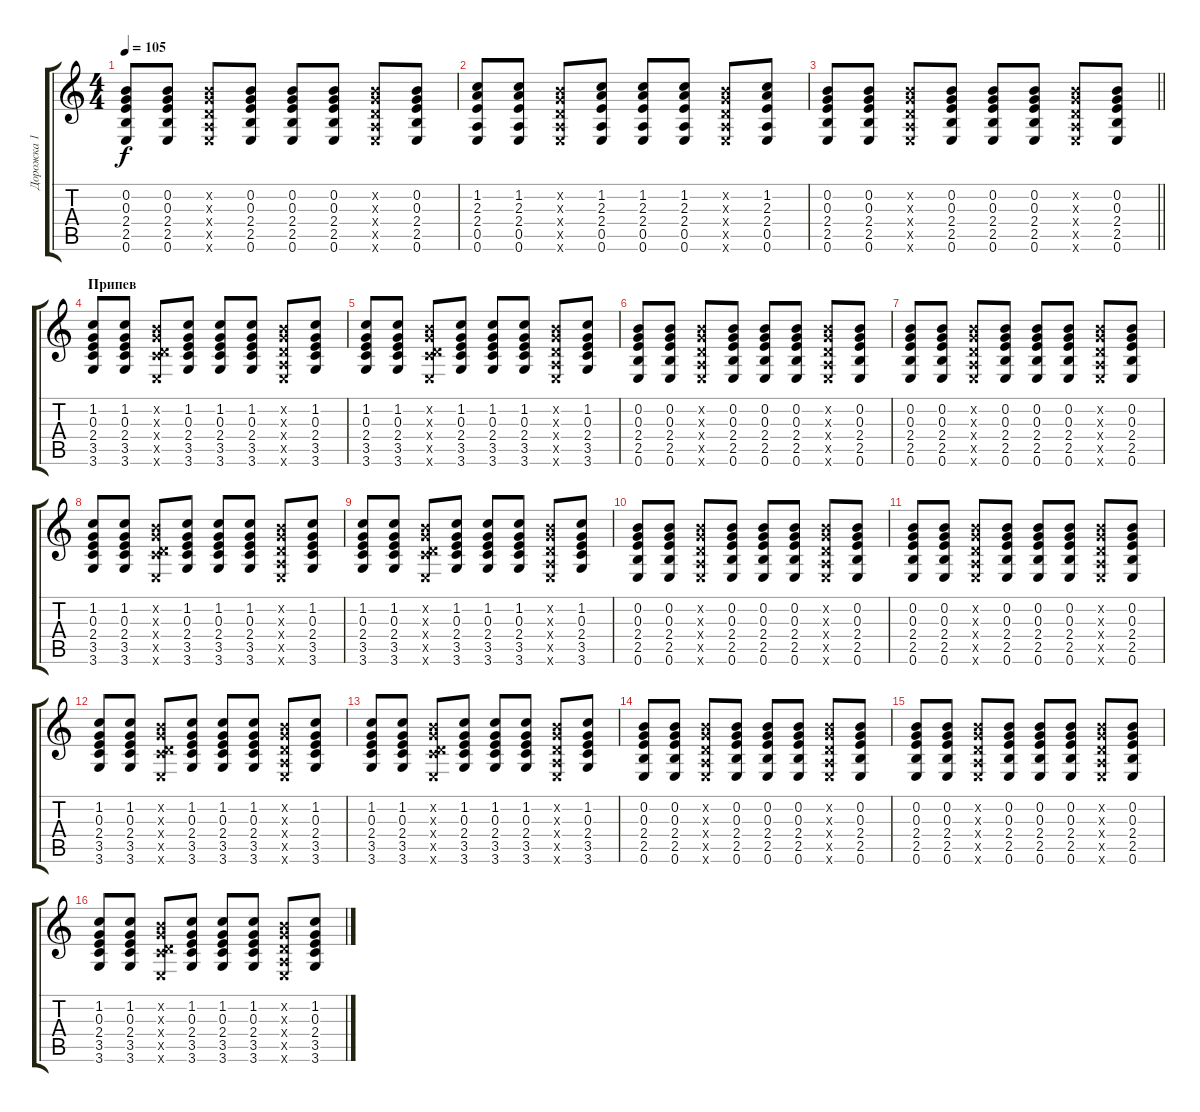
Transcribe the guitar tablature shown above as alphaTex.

\track ("Дорожка 1" "Дорожка 1") {instrument acousticguitarsteel}
\staff {score tabs}
\tuning (E4 B3 G3 D3 A2 E2) {hide}
\ts (4 4)
\tempo 105
\clef g2
\ks c
(0.2 0.3 2.4 2.5 0.6).8{dy f} (0.2 0.3 2.4 2.5 0.6).8 (0.2{x} 0.3{x} 0.4{x} 0.5{x} 0.6{x}).8 (0.2 0.3 2.4 2.5 0.6).8 (0.2 0.3 2.4 2.5 0.6).8 (0.2 0.3 2.4 2.5 0.6).8 (0.2{x} 0.3{x} 0.4{x} 0.5{x} 0.6{x}).8 (0.2 0.3 2.4 2.5 0.6).8 |
(1.2 2.3 2.4 0.5 0.6).8 (1.2 2.3 2.4 0.5 0.6).8 (0.2{x} 0.3{x} 0.4{x} 0.5{x} 0.6{x}).8 (1.2 2.3 2.4 0.5 0.6).8 (1.2 2.3 2.4 0.5 0.6).8 (1.2 2.3 2.4 0.5 0.6).8 (0.2{x} 0.3{x} 0.4{x} 0.5{x} 0.6{x}).8 (1.2 2.3 2.4 0.5 0.6).8 |
\barLineRight lightlight
(0.2 0.3 2.4 2.5 0.6).8 (0.2 0.3 2.4 2.5 0.6).8 (0.2{x} 0.3{x} 0.4{x} 0.5{x} 0.6{x}).8 (0.2 0.3 2.4 2.5 0.6).8 (0.2 0.3 2.4 2.5 0.6).8 (0.2 0.3 2.4 2.5 0.6).8 (0.2{x} 0.3{x} 0.4{x} 0.5{x} 0.6{x}).8 (0.2 0.3 2.4 2.5 0.6).8 |
\section ("" "Припев")
(1.2 0.3 2.4 3.5 3.6).8 (1.2 0.3 2.4 3.5 3.6).8 (0.2{x} 0.3{x} 0.4{x} 3.5{x} 0.6{x}).8 (1.2 0.3 2.4 3.5 3.6).8 (1.2 0.3 2.4 3.5 3.6).8 (1.2 0.3 2.4 3.5 3.6).8 (0.2{x} 0.3{x} 0.4{x} 0.5{x} 0.6{x}).8 (1.2 0.3 2.4 3.5 3.6).8 |
(1.2 0.3 2.4 3.5 3.6).8 (1.2 0.3 2.4 3.5 3.6).8 (0.2{x} 0.3{x} 0.4{x} 3.5{x} 0.6{x}).8 (1.2 0.3 2.4 3.5 3.6).8 (1.2 0.3 2.4 3.5 3.6).8 (1.2 0.3 2.4 3.5 3.6).8 (0.2{x} 0.3{x} 0.4{x} 0.5{x} 0.6{x}).8 (1.2 0.3 2.4 3.5 3.6).8 |
(0.2 0.3 2.4 2.5 0.6).8 (0.2 0.3 2.4 2.5 0.6).8 (0.2{x} 0.3{x} 0.4{x} 0.5{x} 0.6{x}).8 (0.2 0.3 2.4 2.5 0.6).8 (0.2 0.3 2.4 2.5 0.6).8 (0.2 0.3 2.4 2.5 0.6).8 (0.2{x} 0.3{x} 0.4{x} 0.5{x} 0.6{x}).8 (0.2 0.3 2.4 2.5 0.6).8 |
(0.2 0.3 2.4 2.5 0.6).8 (0.2 0.3 2.4 2.5 0.6).8 (0.2{x} 0.3{x} 0.4{x} 0.5{x} 0.6{x}).8 (0.2 0.3 2.4 2.5 0.6).8 (0.2 0.3 2.4 2.5 0.6).8 (0.2 0.3 2.4 2.5 0.6).8 (0.2{x} 0.3{x} 0.4{x} 0.5{x} 0.6{x}).8 (0.2 0.3 2.4 2.5 0.6).8 |
(1.2 0.3 2.4 3.5 3.6).8 (1.2 0.3 2.4 3.5 3.6).8 (0.2{x} 0.3{x} 0.4{x} 3.5{x} 0.6{x}).8 (1.2 0.3 2.4 3.5 3.6).8 (1.2 0.3 2.4 3.5 3.6).8 (1.2 0.3 2.4 3.5 3.6).8 (0.2{x} 0.3{x} 0.4{x} 0.5{x} 0.6{x}).8 (1.2 0.3 2.4 3.5 3.6).8 |
(1.2 0.3 2.4 3.5 3.6).8 (1.2 0.3 2.4 3.5 3.6).8 (0.2{x} 0.3{x} 0.4{x} 3.5{x} 0.6{x}).8 (1.2 0.3 2.4 3.5 3.6).8 (1.2 0.3 2.4 3.5 3.6).8 (1.2 0.3 2.4 3.5 3.6).8 (0.2{x} 0.3{x} 0.4{x} 0.5{x} 0.6{x}).8 (1.2 0.3 2.4 3.5 3.6).8 |
(0.2 0.3 2.4 2.5 0.6).8 (0.2 0.3 2.4 2.5 0.6).8 (0.2{x} 0.3{x} 0.4{x} 0.5{x} 0.6{x}).8 (0.2 0.3 2.4 2.5 0.6).8 (0.2 0.3 2.4 2.5 0.6).8 (0.2 0.3 2.4 2.5 0.6).8 (0.2{x} 0.3{x} 0.4{x} 0.5{x} 0.6{x}).8 (0.2 0.3 2.4 2.5 0.6).8 |
(0.2 0.3 2.4 2.5 0.6).8 (0.2 0.3 2.4 2.5 0.6).8 (0.2{x} 0.3{x} 0.4{x} 0.5{x} 0.6{x}).8 (0.2 0.3 2.4 2.5 0.6).8 (0.2 0.3 2.4 2.5 0.6).8 (0.2 0.3 2.4 2.5 0.6).8 (0.2{x} 0.3{x} 0.4{x} 0.5{x} 0.6{x}).8 (0.2 0.3 2.4 2.5 0.6).8 |
(1.2 0.3 2.4 3.5 3.6).8 (1.2 0.3 2.4 3.5 3.6).8 (0.2{x} 0.3{x} 0.4{x} 3.5{x} 0.6{x}).8 (1.2 0.3 2.4 3.5 3.6).8 (1.2 0.3 2.4 3.5 3.6).8 (1.2 0.3 2.4 3.5 3.6).8 (0.2{x} 0.3{x} 0.4{x} 0.5{x} 0.6{x}).8 (1.2 0.3 2.4 3.5 3.6).8 |
(1.2 0.3 2.4 3.5 3.6).8 (1.2 0.3 2.4 3.5 3.6).8 (0.2{x} 0.3{x} 0.4{x} 3.5{x} 0.6{x}).8 (1.2 0.3 2.4 3.5 3.6).8 (1.2 0.3 2.4 3.5 3.6).8 (1.2 0.3 2.4 3.5 3.6).8 (0.2{x} 0.3{x} 0.4{x} 0.5{x} 0.6{x}).8 (1.2 0.3 2.4 3.5 3.6).8 |
(0.2 0.3 2.4 2.5 0.6).8 (0.2 0.3 2.4 2.5 0.6).8 (0.2{x} 0.3{x} 0.4{x} 0.5{x} 0.6{x}).8 (0.2 0.3 2.4 2.5 0.6).8 (0.2 0.3 2.4 2.5 0.6).8 (0.2 0.3 2.4 2.5 0.6).8 (0.2{x} 0.3{x} 0.4{x} 0.5{x} 0.6{x}).8 (0.2 0.3 2.4 2.5 0.6).8 |
(0.2 0.3 2.4 2.5 0.6).8 (0.2 0.3 2.4 2.5 0.6).8 (0.2{x} 0.3{x} 0.4{x} 0.5{x} 0.6{x}).8 (0.2 0.3 2.4 2.5 0.6).8 (0.2 0.3 2.4 2.5 0.6).8 (0.2 0.3 2.4 2.5 0.6).8 (0.2{x} 0.3{x} 0.4{x} 0.5{x} 0.6{x}).8 (0.2 0.3 2.4 2.5 0.6).8 |
(1.2 0.3 2.4 3.5 3.6).8 (1.2 0.3 2.4 3.5 3.6).8 (0.2{x} 0.3{x} 0.4{x} 3.5{x} 0.6{x}).8 (1.2 0.3 2.4 3.5 3.6).8 (1.2 0.3 2.4 3.5 3.6).8 (1.2 0.3 2.4 3.5 3.6).8 (0.2{x} 0.3{x} 0.4{x} 0.5{x} 0.6{x}).8 (1.2 0.3 2.4 3.5 3.6).8
